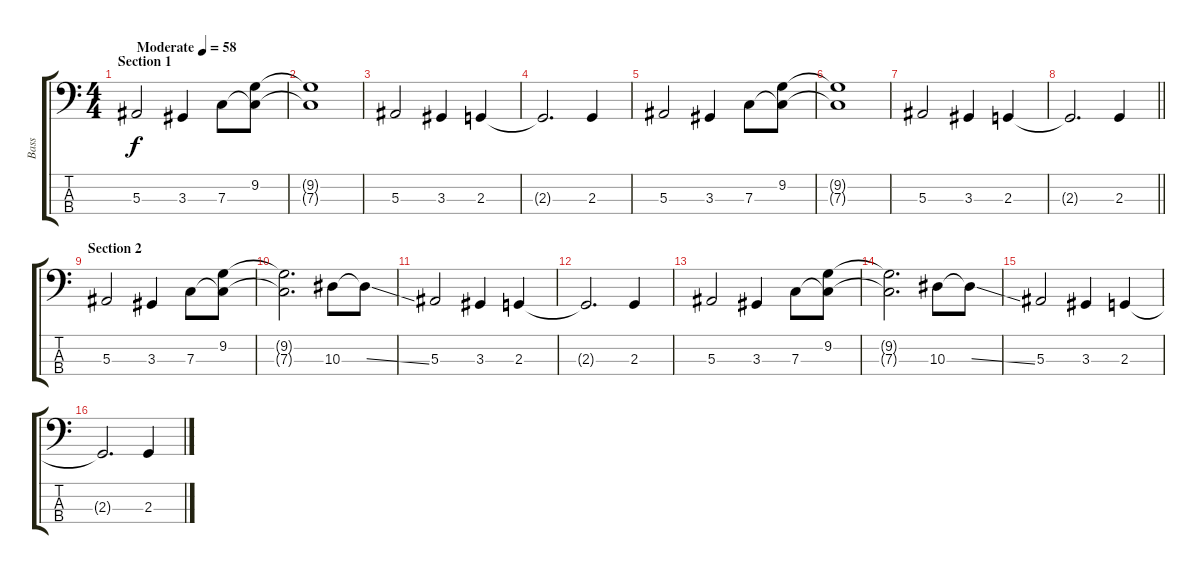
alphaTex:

\track ("Bass" "Bass") {instrument electricbasspick}
\staff {score tabs}
\tuning (Eb2 Bb1 F1 C1) {hide}
\ts (4 4)
\section ("" "Section 1")
\tempo (58 "Moderate")
\clef f4
\ks c
5.3.2{dy f instrument electricbasspick} 3.3.4 7.3.8 (9.2 7.3{t}).8 |
(9.2{t} 7.3{t}).1 |
5.3.2 3.3.4 2.3.4 |
2.3{t}.2{d} 2.3.4 |
5.3.2 3.3.4 7.3.8 (9.2 7.3{t}).8 |
(9.2{t} 7.3{t}).1 |
5.3.2 3.3.4 2.3.4 |
\barLineRight lightlight
2.3{t}.2{d} 2.3.4 |
\section ("" "Section 2")
5.3.2 3.3.4 7.3.8 (9.2 7.3{t}).8 |
(9.2{t} 7.3{t}).2{d} 10.3.8 10.3{ss t}.8 |
5.3.2 3.3.4 2.3.4 |
2.3{t}.2{d} 2.3.4 |
5.3.2 3.3.4 7.3.8 (9.2 7.3{t}).8 |
(9.2{t} 7.3{t}).2{d} 10.3.8 10.3{ss t}.8 |
5.3.2 3.3.4 2.3.4 |
2.3{t}.2{d} 2.3.4
